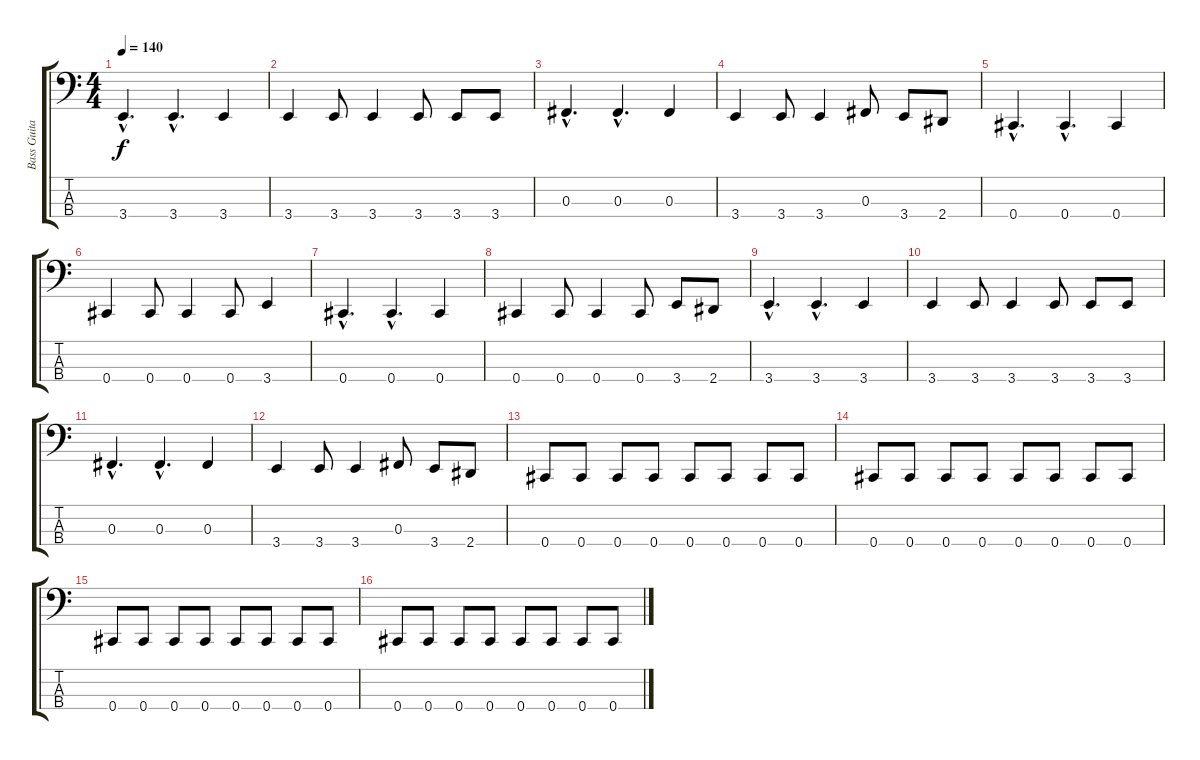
\track ("Bass Guitar" "Bass Guita") {instrument electricbassfinger}
\staff {score tabs}
\tuning (E2 B1 Gb1 Db1) {hide}
\ts (4 4)
\tempo 140
\clef f4
\ks c
3.4{hac}.4{d dy f} 3.4{hac}.4{d} 3.4.4 |
3.4.4 3.4.8 3.4.4 3.4.8 3.4.8 3.4.8 |
0.3{hac}.4{d} 0.3{hac}.4{d} 0.3.4 |
\section ("" "")
3.4.4 3.4.8 3.4.4 0.3.8 3.4.8 2.4.8 |
0.4{hac}.4{d} 0.4{hac}.4{d} 0.4.4 |
0.4.4 0.4.8 0.4.4 0.4.8 3.4.4 |
0.4{hac}.4{d} 0.4{hac}.4{d} 0.4.4 |
0.4.4 0.4.8 0.4.4 0.4.8 3.4.8 2.4.8 |
3.4{hac}.4{d} 3.4{hac}.4{d} 3.4.4 |
3.4.4 3.4.8 3.4.4 3.4.8 3.4.8 3.4.8 |
0.3{hac}.4{d} 0.3{hac}.4{d} 0.3.4 |
3.4.4 3.4.8 3.4.4 0.3.8 3.4.8 2.4.8 |
0.4.8 0.4.8 0.4.8 0.4.8 0.4.8 0.4.8 0.4.8 0.4.8 |
0.4.8 0.4.8 0.4.8 0.4.8 0.4.8 0.4.8 0.4.8 0.4.8 |
0.4.8 0.4.8 0.4.8 0.4.8 0.4.8 0.4.8 0.4.8 0.4.8 |
0.4.8 0.4.8 0.4.8 0.4.8 0.4.8 0.4.8 0.4.8 0.4.8
